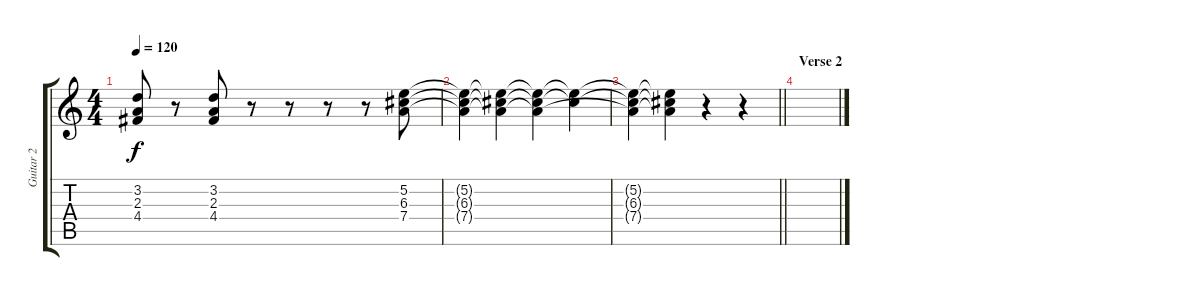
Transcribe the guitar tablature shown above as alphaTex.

\track ("Guitar 2" "Guitar 2") {instrument overdrivenguitar}
\staff {score tabs}
\tuning (E4 B3 G3 D3 A2 E2) {hide}
\ts (4 4)
\tempo 120
\clef g2
\ks c
(3.2 2.3 4.4).8{dy f} r.8 (3.2 2.3 4.4).8 r.8 r.8 r.8 r.8 (5.2 6.3 7.4).8 |
(5.2{t} 6.3{t} 7.4{t}).4 (5.2{t} 6.3{t} 7.4{t}).4 (5.2{t} 6.3{t} 7.4{t}).4 (5.2{t} 6.3{t}).4 |
\barLineRight lightlight
(5.2{t} 6.3{t} 7.4{t}).4 (5.2{t} 6.3{t} 7.4{t}).4 r.4 r.4 |
\section ("" "Verse 2")
